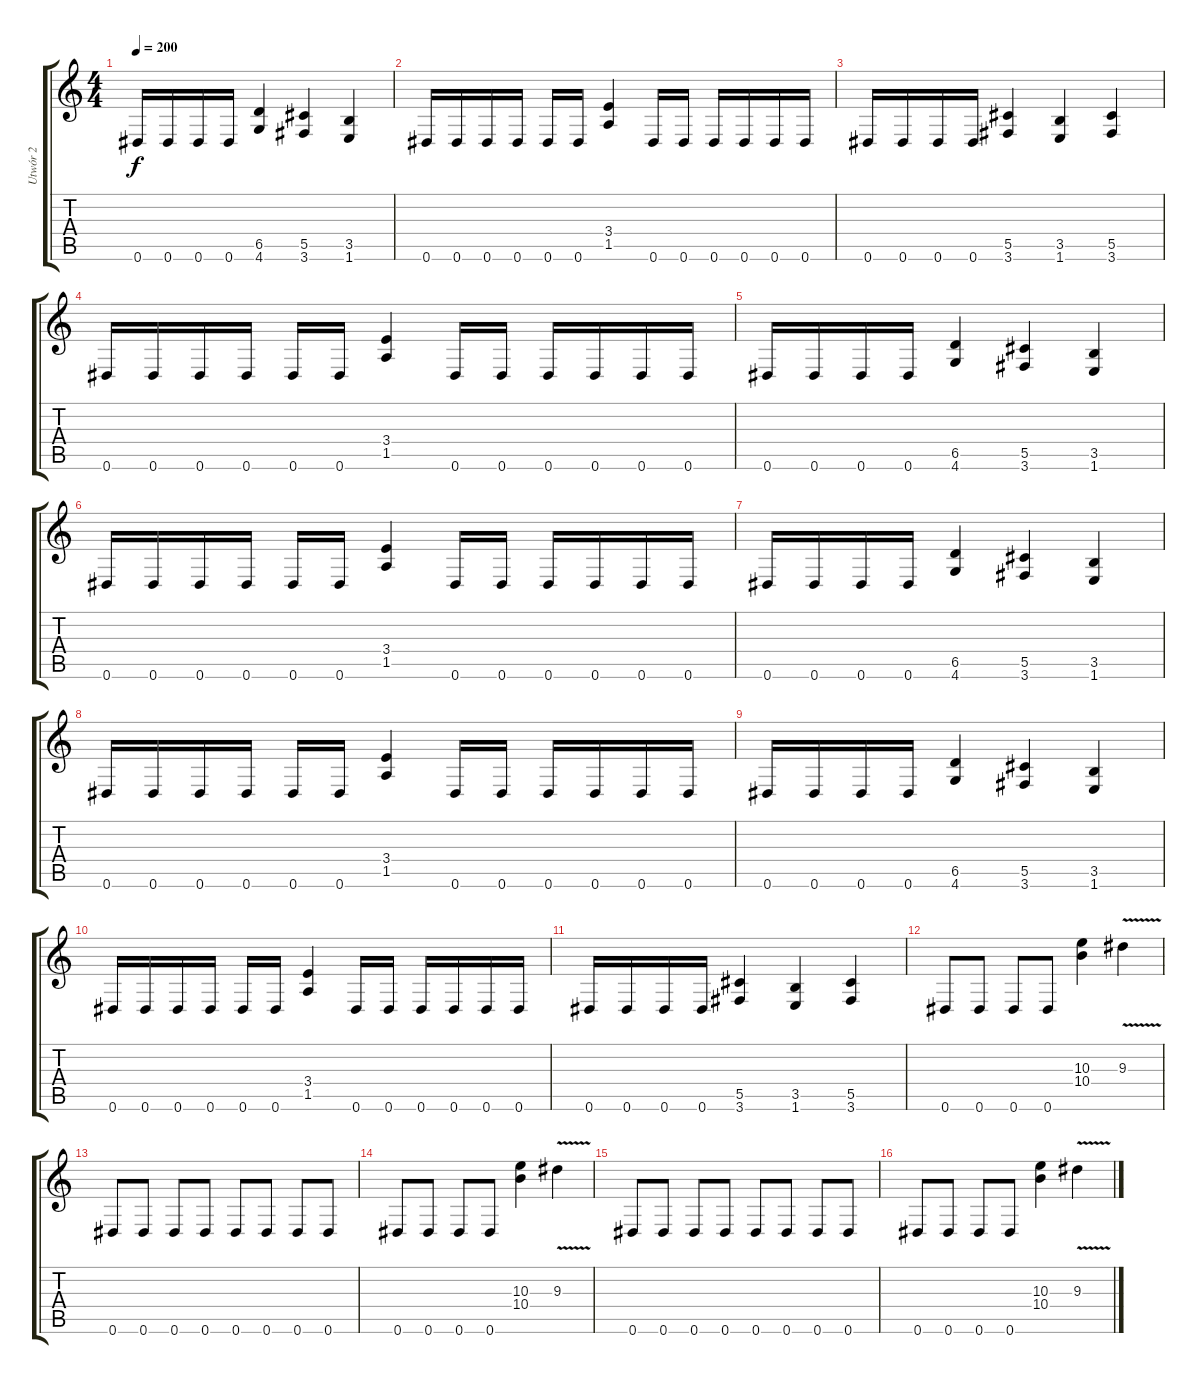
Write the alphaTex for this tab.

\track ("Utwór 2" "Utwór 2") {instrument overdrivenguitar}
\staff {score tabs}
\tuning (Eb4 Bb3 Gb3 Db3 Ab2 Eb2) {hide}
\ts (4 4)
\tempo 200
\clef g2
\ks c
0.6.16{dy f} 0.6.16 0.6.16 0.6.16 (6.5 4.6).4 (5.5 3.6).4 (3.5 1.6).4 |
0.6.16 0.6.16 0.6.16 0.6.16 0.6.16 0.6.16 (3.4 1.5).4 0.6.16 0.6.16 0.6.16 0.6.16 0.6.16 0.6.16 |
0.6.16 0.6.16 0.6.16 0.6.16 (5.5 3.6).4 (3.5 1.6).4 (5.5 3.6).4 |
0.6.16 0.6.16 0.6.16 0.6.16 0.6.16 0.6.16 (3.4 1.5).4 0.6.16 0.6.16 0.6.16 0.6.16 0.6.16 0.6.16 |
0.6.16 0.6.16 0.6.16 0.6.16 (6.5 4.6).4 (5.5 3.6).4 (3.5 1.6).4 |
0.6.16 0.6.16 0.6.16 0.6.16 0.6.16 0.6.16 (3.4 1.5).4 0.6.16 0.6.16 0.6.16 0.6.16 0.6.16 0.6.16 |
0.6.16 0.6.16 0.6.16 0.6.16 (6.5 4.6).4 (5.5 3.6).4 (3.5 1.6).4 |
0.6.16 0.6.16 0.6.16 0.6.16 0.6.16 0.6.16 (3.4 1.5).4 0.6.16 0.6.16 0.6.16 0.6.16 0.6.16 0.6.16 |
0.6.16 0.6.16 0.6.16 0.6.16 (6.5 4.6).4 (5.5 3.6).4 (3.5 1.6).4 |
0.6.16 0.6.16 0.6.16 0.6.16 0.6.16 0.6.16 (3.4 1.5).4 0.6.16 0.6.16 0.6.16 0.6.16 0.6.16 0.6.16 |
0.6.16 0.6.16 0.6.16 0.6.16 (5.5 3.6).4 (3.5 1.6).4 (5.5 3.6).4 |
0.6.8 0.6.8 0.6.8 0.6.8 (10.3 10.4).4 9.3{v}.4 |
0.6.8 0.6.8 0.6.8 0.6.8 0.6.8 0.6.8 0.6.8 0.6.8 |
0.6.8 0.6.8 0.6.8 0.6.8 (10.3 10.4).4 9.3{v}.4 |
0.6.8 0.6.8 0.6.8 0.6.8 0.6.8 0.6.8 0.6.8 0.6.8 |
0.6.8 0.6.8 0.6.8 0.6.8 (10.3 10.4).4 9.3{v}.4
